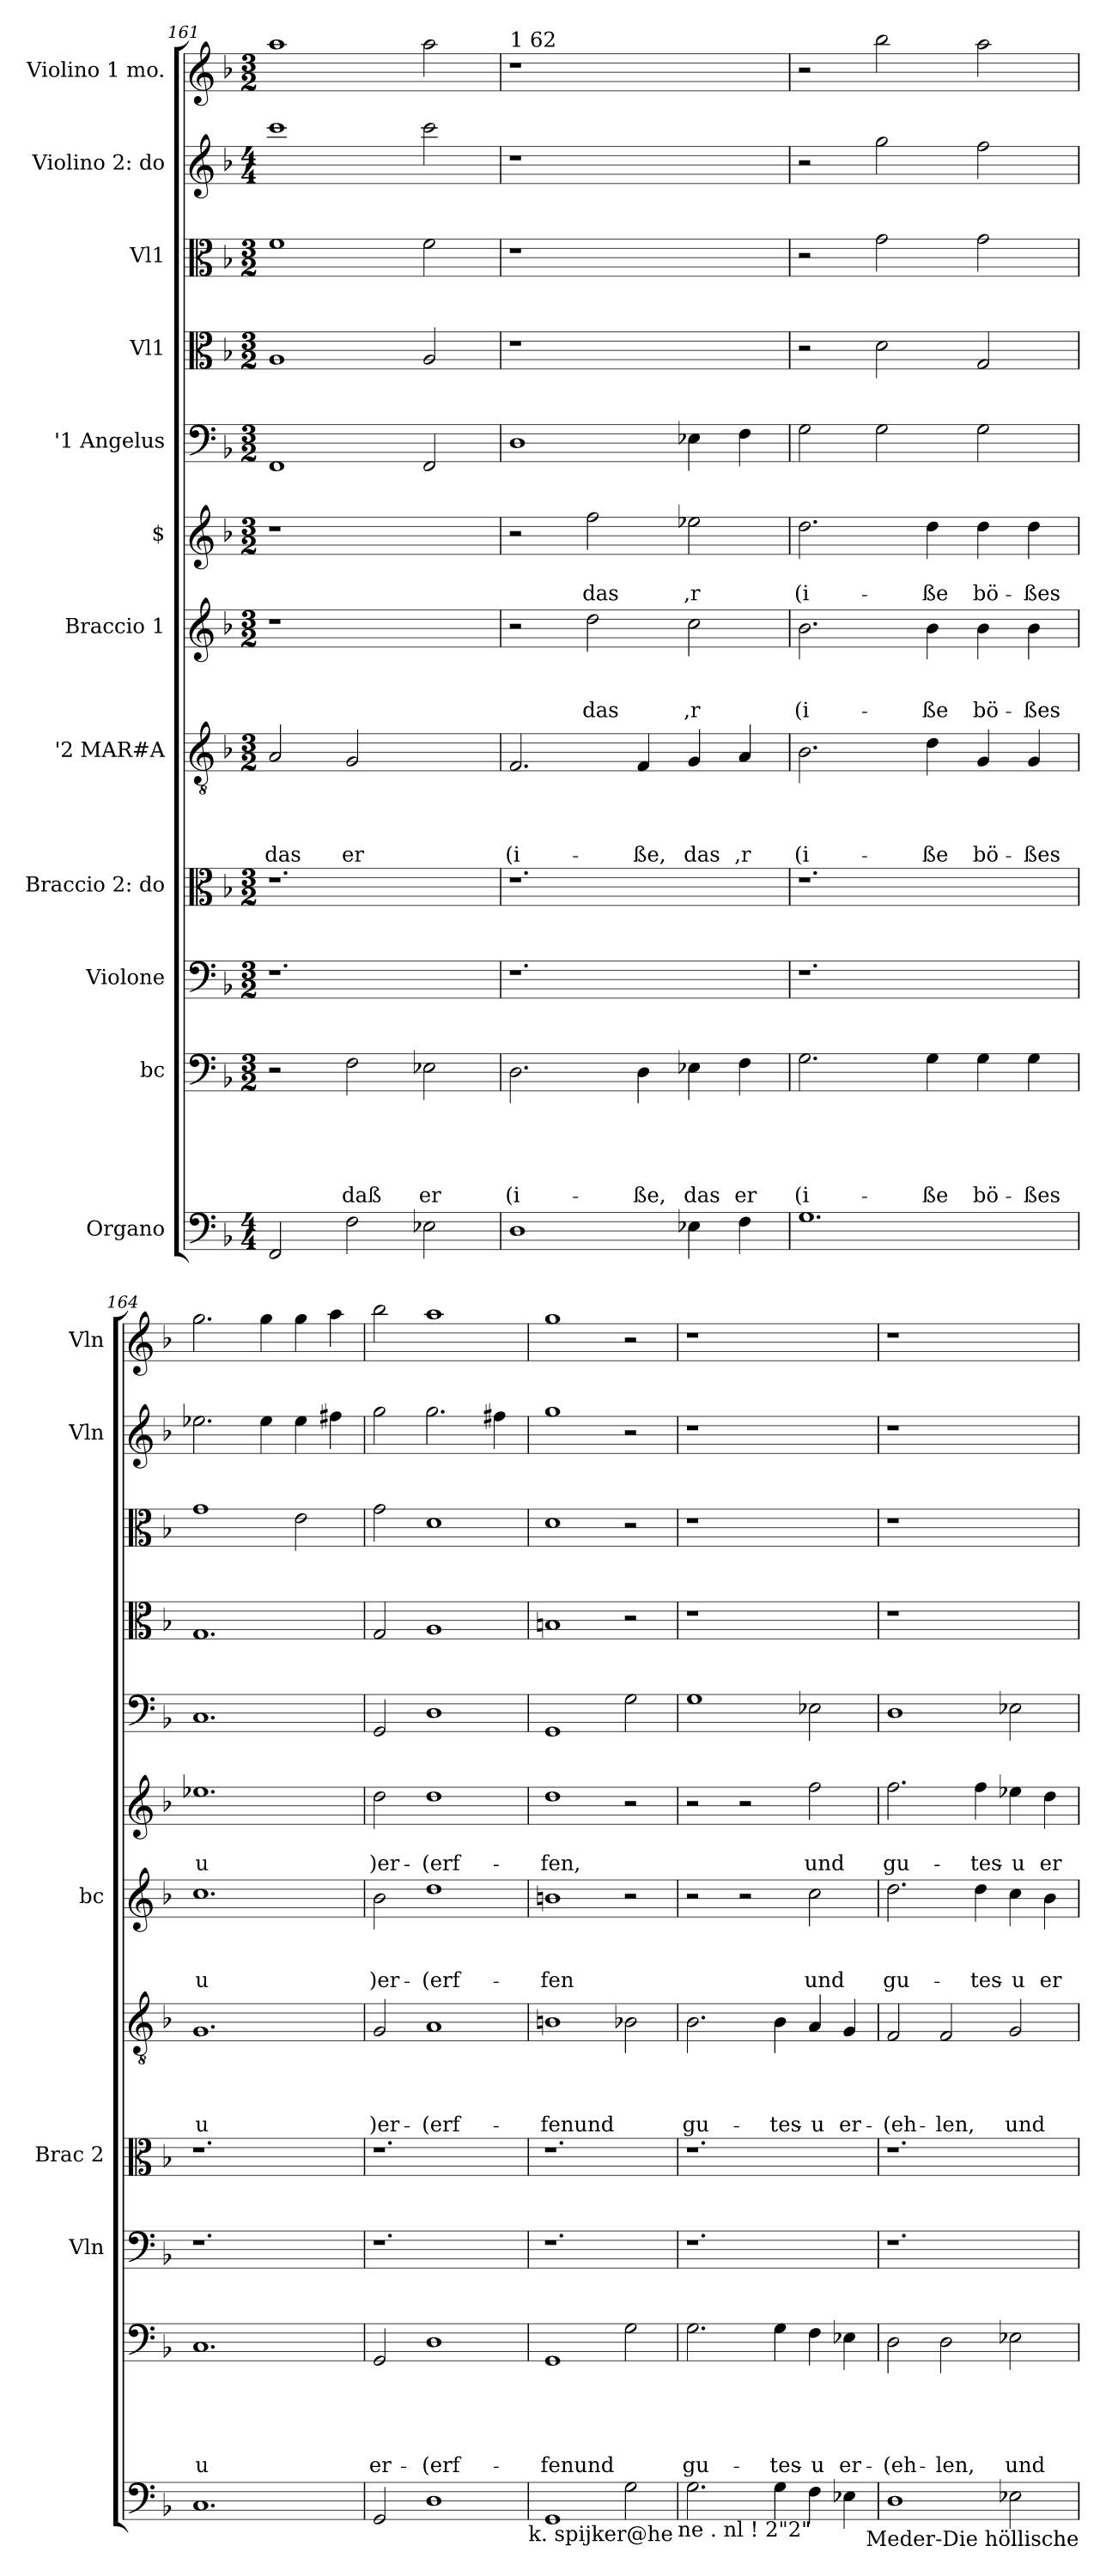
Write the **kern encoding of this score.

**kern	**kern	**text	**text	**text	**text	**text	**kern	**kern	**kern	**text	**text	**text	**text	**kern	**text	**text	**text	**kern	**text	**text	**kern	**kern	**kern	**kern	**kern
*part12	*part11	*part11	*part11	*part11	*part11	*part11	*part10	*part9	*part8	*part8	*part8	*part8	*part8	*part7	*part7	*part7	*part7	*part6	*part6	*part6	*part5	*part4	*part3	*part2	*part1
*staff12	*staff11	*staff11	*staff11	*staff11	*staff11	*staff11	*staff10	*staff9	*staff8	*staff8	*staff8	*staff8	*staff8	*staff7	*staff7	*staff7	*staff7	*staff6	*staff6	*staff6	*staff5	*staff4	*staff3	*staff2	*staff1
*I"Organo	*I"bc	*	*	*	*	*	*I"Violone	*I"Braccio 2: do	*I"'2 MAR#A	*	*	*	*	*I"Braccio 1	*	*	*	*I"$	*	*	*I"'1 Angelus	*I"Vl1	*I"Vl1	*I"Violino 2: do	*I"Violino 1 mo.
*	*	*	*	*	*	*	*I'Vln	*I'Brac 2	*	*	*	*	*	*I'bc	*	*	*	*	*	*	*	*	*	*I'Vln	*I'Vln
*clefF4	*clefF4	*	*	*	*	*	*clefF4	*clefC3	*clefGv2	*	*	*	*	*clefG2	*	*	*	*clefG2	*	*	*clefF4	*clefC3	*clefC3	*clefG2	*clefG2
*k[b-]	*k[b-]	*	*	*	*	*	*k[b-]	*k[b-]	*k[b-]	*	*	*	*	*k[b-]	*	*	*	*k[b-]	*	*	*k[b-]	*k[b-]	*k[b-]	*k[b-]	*k[b-]
*F:	*F:	*	*	*	*	*	*F:	*F:	*F:	*	*	*	*	*F:	*	*	*	*F:	*	*	*F:	*F:	*F:	*F:	*F:
*M4/4	*M3/2	*	*	*	*	*	*M3/2	*M3/2	*M3/2	*	*	*	*	*M3/2	*	*	*	*M3/2	*	*	*M3/2	*M3/2	*M3/2	*M4/4	*M3/2
=161	=161	=161	=161	=161	=161	=161	=161	=161	=161	=161	=161	=161	=161	=161	=161	=161	=161	=161	=161	=161	=161	=161	=161	=161	=161
!	!	!	!	!	!	!	!	!	!	!	!	!	!LO:LY:b	!LO:N:vis=1	!	!	!	!LO:N:vis=1	!	!	!	!	!	!	!
2FF/	2r	.	.	.	.	.	1.r	1.r	2A/	.	.	.	das	1.r	.	.	.	1.r	.	.	1FF	1A	1f	1ccc	1aa
!	!	!	!	!	!	!LO:LY:b	!	!	!	!	!	!	!LO:LY:b	!	!	!	!	!	!	!	!	!	!	!	!
2F\	2F\	.	.	.	.	daß	.	.	2G/	.	.	.	er	.	.	.	.	.	.	.	.	.	.	.	.
!	!	!	!	!	!	!LO:LY:b	!	!	!	!	!	!	!	!	!	!	!	!	!	!	!	!	!	!	!
2E-X\	2E-X\	.	.	.	.	er	.	.	2ryy	.	.	.	.	.	.	.	.	.	.	.	2FF/	2A/	2f\	2ccc\	2aa\
!!LO:LB:g=z
=162	=162	=162	=162	=162	=162	=162	=162	=162	=162	=162	=162	=162	=162	=162	=162	=162	=162	=162	=162	=162	=162	=162	=162	=162	=162
!	!	!	!	!	!	!	!	!	!	!	!	!	!	!	!	!	!	!	!	!	!	!	!	!	!LO:TX:a:t=1 62
!	!	!	!	!	!	!LO:LY:b	!	!	!	!	!	!	!LO:LY:b	!	!	!	!	!	!	!	!	!LO:N:vis=1	!LO:N:vis=1	!	!LO:N:vis=1
1D	2.D\	.	.	.	.	(i-	1.r	1.r	2.F/	.	.	.	(i-	2r	.	.	.	2r	.	.	1D	1.r	1.r	1r	1.r
!	!	!	!	!	!	!	!	!	!	!	!	!	!	!	!	!	!LO:LY:b	!	!	!LO:LY:b	!	!	!	!	!
.	.	.	.	.	.	.	.	.	.	.	.	.	.	2dd\	.	.	das	2ff\	.	das	.	.	.	.	.
!	!	!	!	!	!	!LO:LY:b	!	!	!	!	!	!	!LO:LY:b	!	!	!	!	!	!	!	!	!	!	!	!
.	4D\	.	.	.	.	-ße,	.	.	4F/	.	.	.	-ße,	.	.	.	.	.	.	.	.	.	.	.	.
!	!	!	!	!	!	!LO:LY:b	!	!	!	!	!	!	!LO:LY:b	!	!	!	!LO:LY:b	!	!	!LO:LY:b	!	!	!	!	!
4E-X\	4E-X\	.	.	.	.	das	.	.	4G/	.	.	.	das	2cc\	.	.	,r	2ee-X\	.	,r	4E-X\	.	.	2ryy	.
!	!	!	!	!	!	!LO:LY:b	!	!	!	!	!	!	!LO:LY:b	!	!	!	!	!	!	!	!	!	!	!	!
4F\	4F\	.	.	.	.	er	.	.	4A/	.	.	.	,r	.	.	.	.	.	.	.	4F\	.	.	.	.
=163	=163	=163	=163	=163	=163	=163	=163	=163	=163	=163	=163	=163	=163	=163	=163	=163	=163	=163	=163	=163	=163	=163	=163	=163	=163
!	!	!	!	!	!	!LO:LY:b	!	!	!	!	!	!	!LO:LY:b	!	!	!	!LO:LY:b	!	!	!LO:LY:b	!	!	!	!	!
1.G	2.G\	.	.	.	.	(i-	1.r	1.r	2.B-\	.	.	.	(i-	2.b-\	.	.	(i-	2.dd\	.	(i-	2G\	2r	2r	2r	2r
.	.	.	.	.	.	.	.	.	.	.	.	.	.	.	.	.	.	.	.	.	2G\	2d\	2g\	2gg\	2bb-\
!	!	!	!	!	!	!LO:LY:b	!	!	!	!	!	!	!LO:LY:b	!	!	!	!LO:LY:b	!	!	!LO:LY:b	!	!	!	!	!
.	4G\	.	.	.	.	-ße	.	.	4d\	.	.	.	-ße	4b-\	.	.	-ße	4dd\	.	-ße	.	.	.	.	.
!	!	!	!	!	!	!LO:LY:b	!	!	!	!	!	!	!LO:LY:b	!	!	!	!LO:LY:b	!	!	!LO:LY:b	!	!	!	!	!
.	4G\	.	.	.	.	bö-	.	.	4G/	.	.	.	bö-	4b-\	.	.	bö-	4dd\	.	bö-	2G\	2G/	2g\	2ff\	2aa\
!	!	!	!	!	!	!LO:LY:b	!	!	!	!	!	!	!LO:LY:b	!	!	!	!LO:LY:b	!	!	!LO:LY:b	!	!	!	!	!
.	4G\	.	.	.	.	-ßes	.	.	4G/	.	.	.	-ßes	4b-\	.	.	-ßes	4dd\	.	-ßes	.	.	.	.	.
=164	=164	=164	=164	=164	=164	=164	=164	=164	=164	=164	=164	=164	=164	=164	=164	=164	=164	=164	=164	=164	=164	=164	=164	=164	=164
!	!	!	!	!	!	!LO:LY:b	!	!	!	!	!	!	!LO:LY:b	!	!	!	!LO:LY:b	!	!	!LO:LY:b	!	!	!	!	!
1.C	1.C	.	.	.	.	u	1.r	1.r	1.G	.	.	.	u	1.cc	.	.	u	1.ee-X	.	u	1.C	1.G	1g	2.ee-X\	2.gg\
.	.	.	.	.	.	.	.	.	.	.	.	.	.	.	.	.	.	.	.	.	.	.	.	4ee-\	4gg\
.	.	.	.	.	.	.	.	.	.	.	.	.	.	.	.	.	.	.	.	.	.	.	2e\	4ee-\	4gg\
.	.	.	.	.	.	.	.	.	.	.	.	.	.	.	.	.	.	.	.	.	.	.	.	4ff#X\	4aa\
=165	=165	=165	=165	=165	=165	=165	=165	=165	=165	=165	=165	=165	=165	=165	=165	=165	=165	=165	=165	=165	=165	=165	=165	=165	=165
!	!	!	!	!	!	!LO:LY:b	!	!	!	!	!	!	!LO:LY:b	!	!	!	!LO:LY:b	!	!	!LO:LY:b	!	!	!	!	!
2GG/	2GG/	.	.	.	.	er-	1.r	1.r	2G/	.	.	.	)er-	2b-\	.	.	)er-	2dd\	.	)er-	2GG/	2G/	2g\	2gg\	2bb->\
!	!	!	!	!	!	!LO:LY:b	!	!	!	!	!	!	!LO:LY:b	!	!	!	!LO:LY:b	!	!	!LO:LY:b	!	!	!	!	!
1D	1D	.	.	.	.	-(erf-	.	.	1A	.	.	.	-(erf-	1dd	.	.	-(erf-	1dd	.	-(erf-	1D	1A	1d	2.gg\	1aa
.	.	.	.	.	.	.	.	.	.	.	.	.	.	.	.	.	.	.	.	.	.	.	.	4ff#X\	.
!LO:TX:b:t=k. spijker@he	!	!	!	!	!	!	!	!	!	!	!	!	!	!	!	!	!	!	!	!	!	!	!	!	!
=166	=166	=166	=166	=166	=166	=166	=166	=166	=166	=166	=166	=166	=166	=166	=166	=166	=166	=166	=166	=166	=166	=166	=166	=166	=166
!	!	!	!	!	!	!LO:LY:b	!	!	!	!	!	!	!LO:LY:b	!	!	!	!LO:LY:b	!	!	!LO:LY:b	!	!	!	!	!
1GG	1GG	.	.	.	.	-fenund	1.r	1.r	1Bn	.	.	.	-fenund	1bn	.	.	-fen	1dd	.	-fen,	1GG	1Bn	1d	1gg	1gg
2G\	2G\	.	.	.	.	.	.	.	2B-X\	.	.	.	.	2r	.	.	.	2r	.	.	2G\	2r	2r	2r	2r
!LO:TX:b:t=ne . nl ! 2"2"	!	!	!	!	!	!	!	!	!	!	!	!	!	!	!	!	!	!	!	!	!	!	!	!	!
=167	=167	=167	=167	=167	=167	=167	=167	=167	=167	=167	=167	=167	=167	=167	=167	=167	=167	=167	=167	=167	=167	=167	=167	=167	=167
!	!	!	!	!	!	!LO:LY:b	!	!	!	!	!	!	!LO:LY:b	!	!	!	!	!	!	!	!	!LO:N:vis=1	!LO:N:vis=1	!	!LO:N:vis=1
2.G\	2.G\	.	.	.	.	gu-	1.r	1.r	2.B-\	.	.	.	gu-	2r	.	.	.	2r	.	.	1G	1.r	1.r	1r	1.r
.	.	.	.	.	.	.	.	.	.	.	.	.	.	2r	.	.	.	2r	.	.	.	.	.	.	.
!	!	!	!	!	!	!LO:LY:b:rj	!	!	!	!	!	!	!LO:LY:b:rj	!	!	!	!	!	!	!	!	!	!	!	!
4G\	4G\	.	.	.	.	-tes-	.	.	4B-\	.	.	.	-tes-	.	.	.	.	.	.	.	.	.	.	.	.
!	!	!	!	!	!	!LO:LY:b	!	!	!	!	!	!	!LO:LY:b	!	!	!	!LO:LY:b	!	!	!LO:LY:b	!	!	!	!	!
4F\	4F\	.	.	.	.	-u	.	.	4A/	.	.	.	-u	2cc\	.	.	und	2ff\	.	und	2E-X\	.	.	2ryy	.
!	!	!	!	!	!	!LO:LY:b	!	!	!	!	!	!	!LO:LY:b	!	!	!	!	!	!	!	!	!	!	!	!
4E-X\	4E-X\	.	.	.	.	er-	.	.	4G/	.	.	.	er-	.	.	.	.	.	.	.	.	.	.	.	.
=168	=168	=168	=168	=168	=168	=168	=168	=168	=168	=168	=168	=168	=168	=168	=168	=168	=168	=168	=168	=168	=168	=168	=168	=168	=168
!	!	!	!	!	!	!LO:LY:b	!	!	!	!	!	!	!LO:LY:b	!	!	!	!LO:LY:b	!	!	!LO:LY:b	!	!LO:N:vis=1	!LO:N:vis=1	!	!LO:N:vis=1
1D	2D\	.	.	.	.	-(eh-	1.r	1.r	2F/	.	.	.	-(eh-	2.dd\	.	.	gu-	2.ff\	.	gu-	1D	1.r	1.r	1r	1.r
!	!	!	!	!	!	!LO:LY:b:rj	!	!	!	!	!	!	!LO:LY:b:rj	!	!	!	!	!	!	!	!	!	!	!	!
.	2D\	.	.	.	.	-len,	.	.	2F/	.	.	.	-len,	.	.	.	.	.	.	.	.	.	.	.	.
!	!	!	!	!	!	!	!	!	!	!	!	!	!	!	!	!	!LO:LY:b	!	!	!LO:LY:b	!	!	!	!	!
.	.	.	.	.	.	.	.	.	.	.	.	.	.	4dd\	.	.	-tes-	4ff\	.	-tes-	.	.	.	.	.
!	!	!	!	!	!	!LO:LY:b	!	!	!	!	!	!	!LO:LY:b	!	!	!	!LO:LY:b	!	!	!LO:LY:b	!	!	!	!	!
2E-X\	2E-X\	.	.	.	.	und	.	.	2G/	.	.	.	und	4cc\	.	.	-u	4ee-X\	.	-u	2E-X\	.	.	2ryy	.
!	!	!	!	!	!	!	!	!	!	!	!	!	!	!	!	!	!LO:LY:b	!	!	!LO:LY:b	!	!	!	!	!
.	.	.	.	.	.	.	.	.	.	.	.	.	.	4b-\	.	.	er-	4dd\	.	er-	.	.	.	.	.
!LO:TX:b:t=Meder-Die höllische	!	!	!	!	!	!	!	!	!	!	!	!	!	!	!	!	!	!	!	!	!	!	!	!	!
=	=	=	=	=	=	=	=	=	=	=	=	=	=	=	=	=	=	=	=	=	=	=	=	=	=
*-	*-	*-	*-	*-	*-	*-	*-	*-	*-	*-	*-	*-	*-	*-	*-	*-	*-	*-	*-	*-	*-	*-	*-	*-	*-
